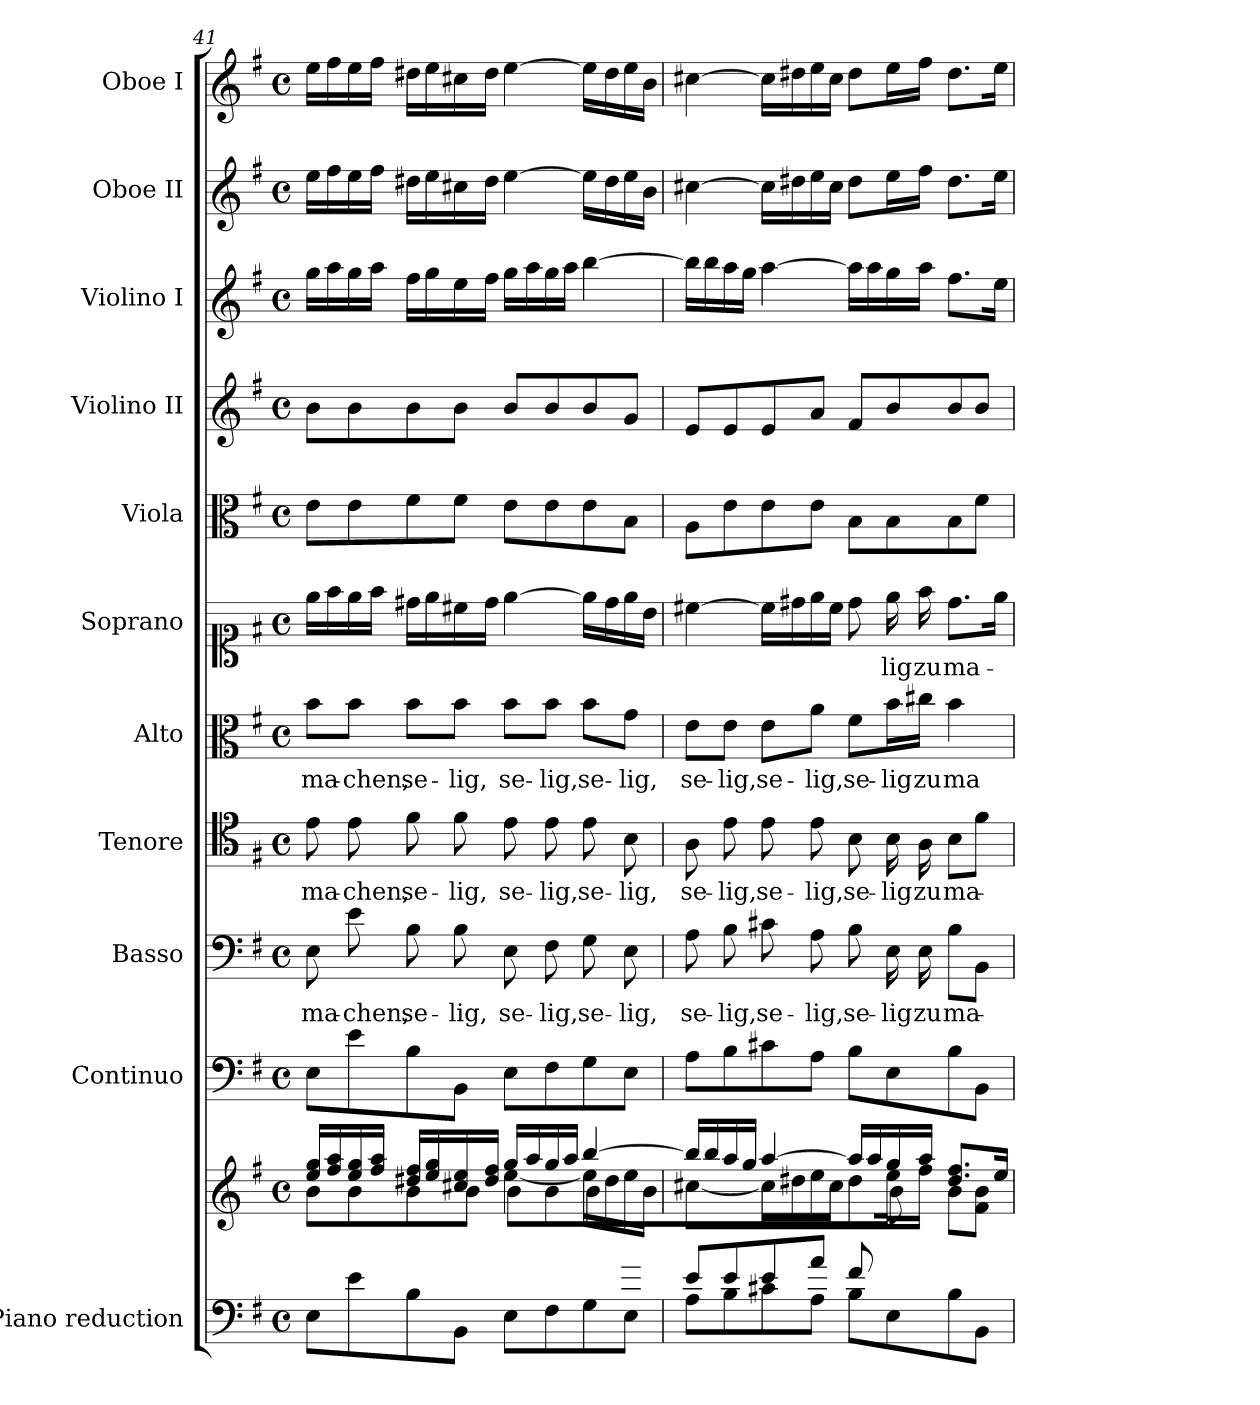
**kern	**kern	**kern	**kern	**text	**kern	**text	**kern	**text	**kern	**text	**kern	**kern	**kern	**kern	**kern
*part11	*part11	*part10	*part9	*part9	*part8	*part8	*part7	*part7	*part6	*part6	*part5	*part4	*part3	*part2	*part1
*staff12	*staff11	*staff10	*staff9	*staff9	*staff8	*staff8	*staff7	*staff7	*staff6	*staff6	*staff5	*staff4	*staff3	*staff2	*staff1
*I"Piano reduction	*	*I"Continuo	*I"Basso	*	*I"Tenore	*	*I"Alto	*	*I"Soprano	*	*I"Viola	*I"Violino II	*I"Violino I	*I"Oboe II	*I"Oboe I
*I'Pno	*	*	*	*	*	*	*	*	*	*	*	*	*	*I'Ob	*I'Ob
*clefF4	*clefG2	*clefF4	*clefF4	*	*clefC4	*	*clefC3	*	*clefC1	*	*clefC3	*clefG2	*clefG2	*clefG2	*clefG2
*k[f#]	*k[f#]	*k[f#]	*k[f#]	*	*k[f#]	*	*k[f#]	*	*k[f#]	*	*k[f#]	*k[f#]	*k[f#]	*k[f#]	*k[f#]
*M4/4	*M4/4	*M4/4	*M4/4	*	*M4/4	*	*M4/4	*	*M4/4	*	*M4/4	*M4/4	*M4/4	*M4/4	*M4/4
*met(c)	*met(c)	*met(c)	*met(c)	*	*met(c)	*	*met(c)	*	*met(c)	*	*met(c)	*met(c)	*met(c)	*met(c)	*met(c)
=41	=41	=41	=41	=41	=41	=41	=41	=41	=41	=41	=41	=41	=41	=41	=41
*^	*^	*	*	*	*	*	*	*	*	*	*	*	*	*	*
*	*	*	*^	*	*	*	*	*	*	*	*	*	*	*	*	*	*
!	!	!	!	!	!	!	!LO:LY:b	!	!LO:LY:b	!	!LO:LY:b	!	!	!	!	!	!	!
2..ryy	8E\L	16ee/ 16gg/LL	8b\L	2ryy	8E\L	8E\	ma-	8e\	ma-	8b\L	ma-	16ee\LL	.	8e\L	8b\L	16gg\LL	16ee\LL	16ee\LL
.	.	16ff#/ 16aa/	.	.	.	.	.	.	.	.	.	16ff#\	.	.	.	16aa\	16ff#\	16ff#\
!	!	!	!	!	!	!	!LO:LY:b	!	!LO:LY:b	!	!LO:LY:b	!	!	!	!	!	!	!
.	8e\	16ee/ 16gg/	8b\	.	8e\	8e\	-chen,	8e\	-chen,	8b\J	-chen,	16ee\	.	8e\	8b\	16gg\	16ee\	16ee\
.	.	16ff#/ 16aa/JJ	.	.	.	.	.	.	.	.	.	16ff#\JJ	.	.	.	16aa\JJ	16ff#\JJ	16ff#\JJ
!	!	!	!	!	!	!	!LO:LY:b	!	!LO:LY:b	!	!LO:LY:b	!	!	!	!	!	!	!
.	8B\	16dd#X/ 16ff#/LL	8b\	.	8B\	8B\	se-	8f#\	se-	8b\L	se-	16dd#X\LL	.	8f#\	8b\	16ff#\LL	16dd#X\LL	16dd#X\LL
.	.	16ee/ 16gg/	.	.	.	.	.	.	.	.	.	16ee\	.	.	.	16gg\	16ee\	16ee\
!	!	!	!	!	!	!	!LO:LY:b	!	!LO:LY:b	!	!LO:LY:b	!	!	!	!	!	!	!
.	8BB\J	16cc#X/ 16ee/	8b\J	.	8BB\J	8B\	-lig,	8f#\	-lig,	8b\J	-lig,	16cc#X\	.	8f#\J	8b\J	16ee\	16cc#X\	16cc#X\
.	.	16dd#/ 16ff#/JJ	.	.	.	.	.	.	.	.	.	16dd#\JJ	.	.	.	16ff#\JJ	16dd#\JJ	16dd#\JJ
!	!	!	!	!	!	!	!LO:LY:b	!	!LO:LY:b	!	!LO:LY:b	!	!	!	!	!	!	!
.	8E\L	16gg/LL	[4ee\	8b\L	8E\L	8E\	se-	8e\	se-	8b\L	se-	[4ee\	.	8e\L	8b/L	16gg\LL	[4ee\	[4ee\
.	.	16aa/	.	.	.	.	.	.	.	.	.	.	.	.	.	16aa\	.	.
!	!	!	!	!	!	!	!LO:LY:b	!	!LO:LY:b	!	!LO:LY:b	!	!	!	!	!	!	!
.	8F#\	16gg/	.	8b\	8F#\	8F#\	-lig,	8e\	-lig,	8b\J	-lig,	.	.	8e\	8b/	16gg\	.	.
.	.	16aa/JJ	.	.	.	.	.	.	.	.	.	.	.	.	.	16aa\JJ	.	.
!	!	!	!	!	!	!	!LO:LY:b	!	!LO:LY:b	!	!LO:LY:b	!	!	!	!	!	!	!
.	8G\	[4bb/	16ee\LL]	8b\	8G\	8G\	se-	8e\	se-	8b\L	se-	16ee\LL]	.	8e\	8b/	[4bb\	16ee\LL]	16ee\LL]
.	.	.	16dd#\	.	.	.	.	.	.	.	.	16dd#\	.	.	.	.	16dd#\	16dd#\
!	!	!	!	!	!	!	!LO:LY:b	!	!LO:LY:b	!	!LO:LY:b	!	!	!	!	!	!	!
8g/J	8E\J	.	16ee\	8ryy	8E\J	8E\	-lig,	8B\	-lig,	8g\J	-lig,	16ee\	.	8B\J	8g/J	.	16ee\	16ee\
.	.	.	16b\JJ	.	.	.	.	.	.	.	.	16b\JJ	.	.	.	.	16b\JJ	16b\JJ
!!LO:PB:g=z
=42	=42	=42	=42	=42	=42	=42	=42	=42	=42	=42	=42	=42	=42	=42	=42	=42	=42	=42
!	!	!	!	!	!	!	!LO:LY:b	!	!LO:LY:b	!	!LO:LY:b	!	!	!	!	!	!	!
8e/L	8A\L	16bb/LL]	[4cc#X\	8ryy	8A\L	8A\	se-	8A\	se-	8e\L	se-	[4cc#X\	.	8A\L	8e/L	16bb\LL]	[4cc#X\	[4cc#X\
.	.	16bb/	.	.	.	.	.	.	.	.	.	.	.	.	.	16bb\	.	.
*	*	*	*v	*v	*	*	*	*	*	*	*	*	*	*	*	*	*	*
!	!	!	!	!	!	!LO:LY:b	!	!LO:LY:b	!	!LO:LY:b	!	!	!	!	!	!	!
8e/	8B\	16aa/	.	8B\	8B\	-lig,	8e\	-lig,	8e\J	-lig,	.	.	8e\	8e/	16aa\	.	.
.	.	16gg/JJ	.	.	.	.	.	.	.	.	.	.	.	.	16gg\JJ	.	.
!	!	!	!	!	!	!LO:LY:b	!	!LO:LY:b	!	!LO:LY:b	!	!	!	!	!	!	!
8e/	8c#X\	[4aa/	16cc#\LL]	8c#X\	8c#X\	se-	8e\	se-	8e\L	se-	16cc#\LL]	.	8e\	8e/	[4aa\	16cc#\LL]	16cc#\LL]
.	.	.	16dd#X\	.	.	.	.	.	.	.	16dd#X\	.	.	.	.	16dd#X\	16dd#X\
!	!	!	!	!	!	!LO:LY:b	!	!LO:LY:b	!	!LO:LY:b	!	!	!	!	!	!	!
8a/J	8A\J	.	16ee\	8A\J	8A\	-lig,	8e\	-lig,	8a\J	-lig,	16ee\	.	8e\J	8a/J	.	16ee\	16ee\
.	.	.	16cc#\JJ	.	.	.	.	.	.	.	16cc#\JJ	.	.	.	.	16cc#\JJ	16cc#\JJ
!	!	!	!	!	!	!LO:LY:b	!	!LO:LY:b	!	!LO:LY:b	!	!	!	!	!	!	!
8f#/L	8B\L	16aa/LL]	8dd#\L	8B\L	8B\	se-	8B\	se-	8f#\L	se-	8dd#\	.	8B\L	8f#/L	16aa\LL]	8dd#\L	8dd#\L
.	.	16aa/	.	.	.	.	.	.	.	.	.	.	.	.	16aa\	.	.
*	*	*	*^	*	*	*	*	*	*	*	*	*	*	*	*	*	*
!	!	!	!	!	!	!	!LO:LY:b	!	!LO:LY:b	!	!LO:LY:b	!	!LO:LY:b	!	!	!	!	!
8ryy	8E\	16gg/	16ee\L	8b\J	8E\	16E\	-lig	16B\	-lig	16b\L	-lig	16ee\	-lig	8B\	8b/	16gg\	16ee\L	16ee\L
!	!	!	!	!	!	!	!LO:LY:b	!	!LO:LY:b	!	!LO:LY:b	!	!LO:LY:b	!	!	!	!	!
.	.	16aa/JJ	16ff#\JJ	.	.	16E\	zu	16A\	zu	16cc#X\JJ	zu	16ff#\	zu	.	.	16aa\JJ	16ff#\JJ	16ff#\JJ
!	!	!	!	!	!	!	!LO:LY:b	!	!LO:LY:b	!	!LO:LY:b	!	!LO:LY:b	!	!	!	!	!
4ryy	8B\	8.dd#/ 8.ff#/L	8b\L	4ryy	8B\	8B\L	ma-	8B\L	ma-	4b\	ma-	8.dd#\L	ma-	8B\	8b/	8.ff#\L	8.dd#\L	8.dd#\L
.	8BB\J	.	8f#\ 8b\J	.	8BB\J	8BB\J	.	8f#\J	.	.	.	.	.	8f#\J	8b/J	.	.	.
.	.	16ee/Jk	.	.	.	.	.	.	.	.	.	16ee!\Jk	.	.	.	16ee\Jk	16ee!\Jk	16ee!\Jk
*v	*v	*	*	*	*	*	*	*	*	*	*	*	*	*	*	*	*	*
*	*v	*v	*v	*	*	*	*	*	*	*	*	*	*	*	*	*	*
=	=	=	=	=	=	=	=	=	=	=	=	=	=	=	=
*-	*-	*-	*-	*-	*-	*-	*-	*-	*-	*-	*-	*-	*-	*-	*-
